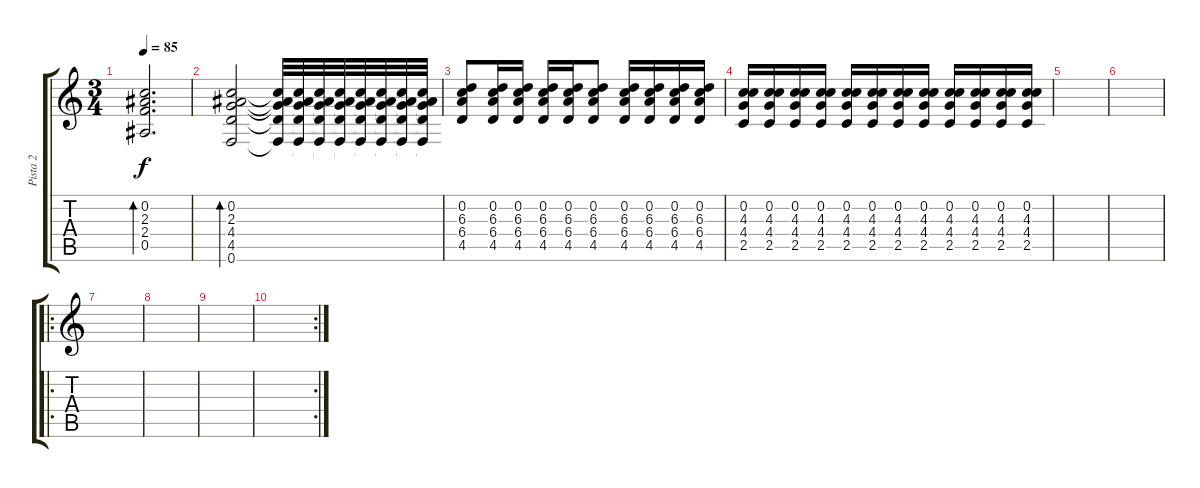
\track ("Pista 2" "Pista 2") {instrument acousticguitarsteel}
\staff {score tabs}
\tuning (F4 C4 Ab3 Eb3 Bb2 F2) {hide}
\ts (3 4)
\tempo 85
\clef g2
\ks c
(0.2 2.3 2.4 0.5).2{d bd 240 dy f} |
(0.2 2.3 4.4 4.5 0.6).2{bd 240} (0.2{t} 2.3{t} 4.4{t} 4.5{t} 0.6{t}).32 (0.2{t} 2.3{t} 4.4{t} 4.5{t} 0.6{t}).32 (0.2{t} 2.3{t} 4.4{t} 4.5{t} 0.6{t}).32 (0.2{t} 2.3{t} 4.4{t} 4.5{t} 0.6{t}).32 (0.2{t} 2.3{t} 4.4{t} 4.5{t} 0.6{t}).32 (0.2{t} 2.3{t} 4.4{t} 4.5{t} 0.6{t}).32 (0.2{t} 2.3{t} 4.4{t} 4.5{t} 0.6{t}).32 (0.2{t} 2.3{t} 4.4{t} 4.5{t} 0.6{t}).32{volume 9} |
(0.2 6.3 6.4 4.5).8{volume 16} (0.2 6.3 6.4 4.5).16 (0.2 6.3 6.4 4.5).16 (0.2 6.3 6.4 4.5).16 (0.2 6.3 6.4 4.5).16 (0.2 6.3 6.4 4.5).8 (0.2 6.3 6.4 4.5).16 (0.2 6.3 6.4 4.5).16 (0.2 6.3 6.4 4.5).16 (0.2 6.3 6.4 4.5).16 |
(0.2 4.3 4.4 2.5).16 (0.2 4.3 4.4 2.5).16 (0.2 4.3 4.4 2.5).16 (0.2 4.3 4.4 2.5).16 (0.2 4.3 4.4 2.5).16 (0.2 4.3 4.4 2.5).16 (0.2 4.3 4.4 2.5).16 (0.2 4.3 4.4 2.5).16 (0.2 4.3 4.4 2.5).16 (0.2 4.3 4.4 2.5).16 (0.2 4.3 4.4 2.5).16 (0.2 4.3 4.4 2.5).16 |
|
|
\ro
|
|
|
\rc 2
